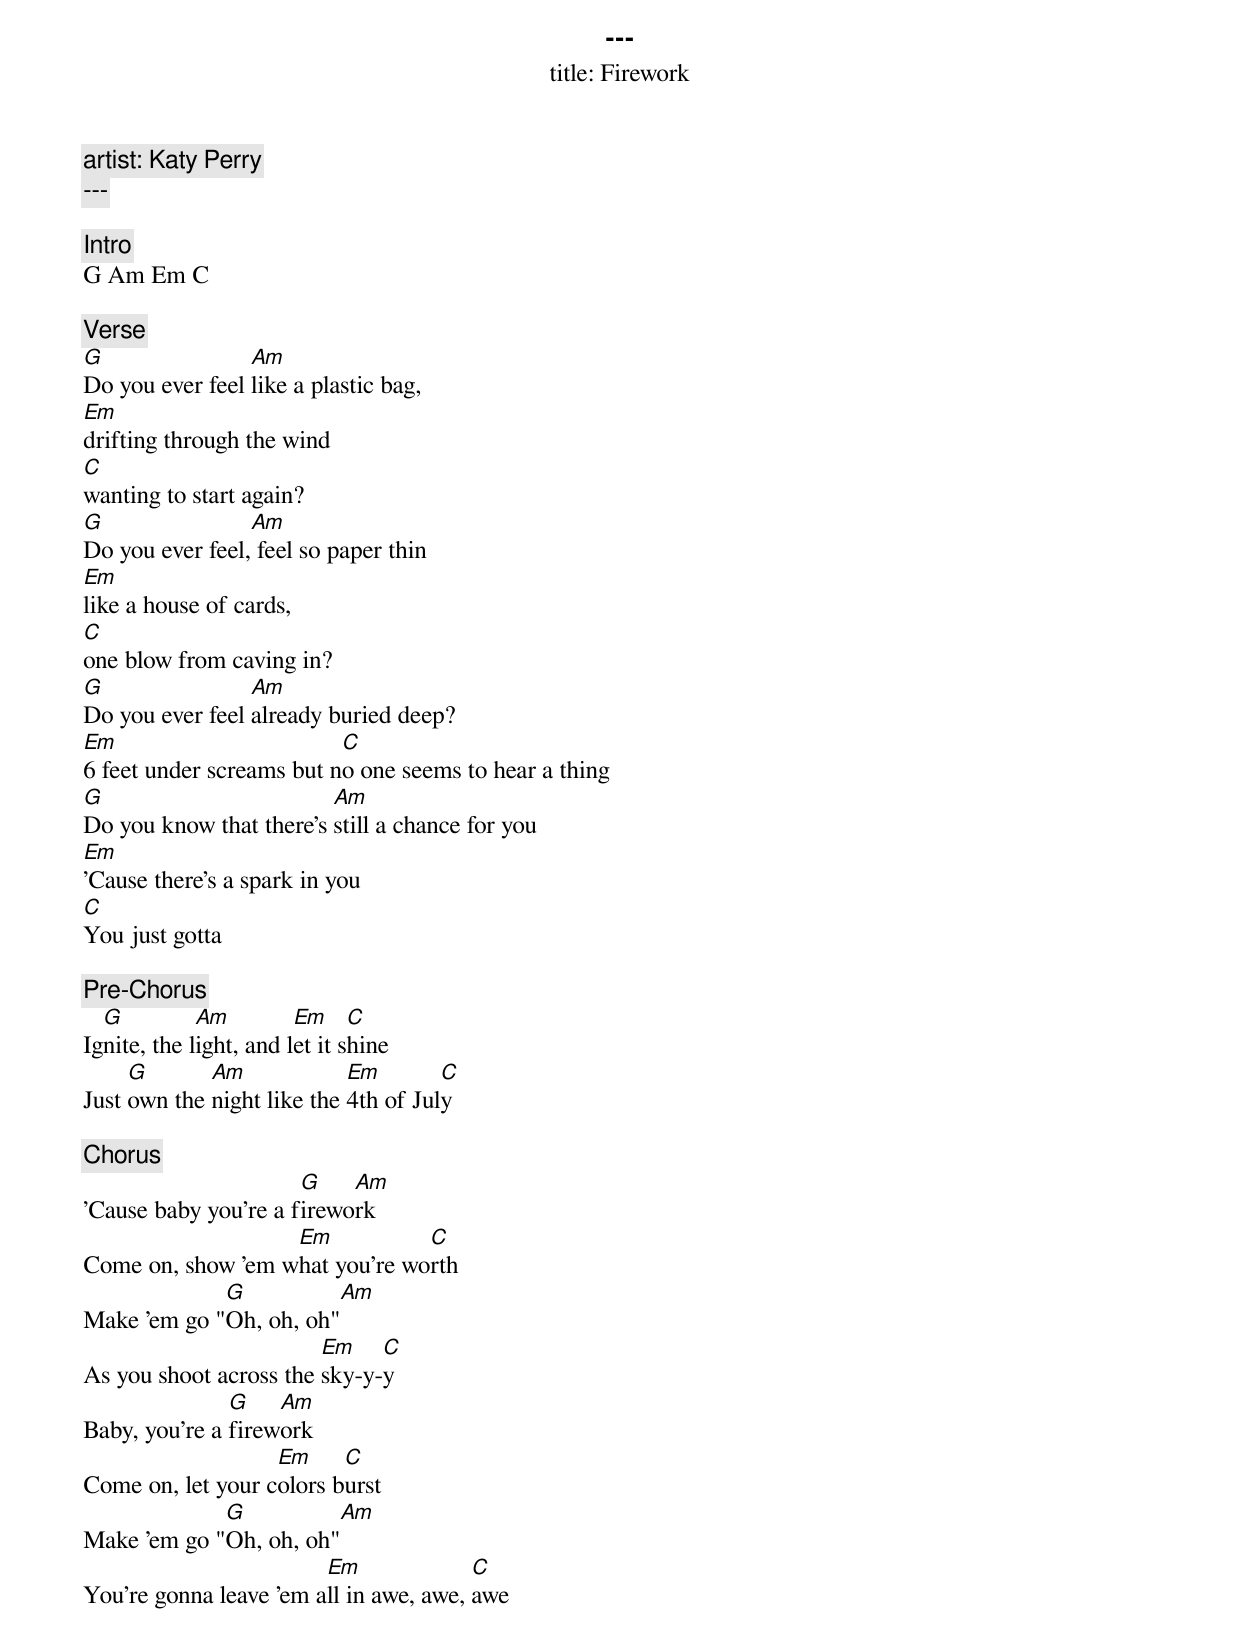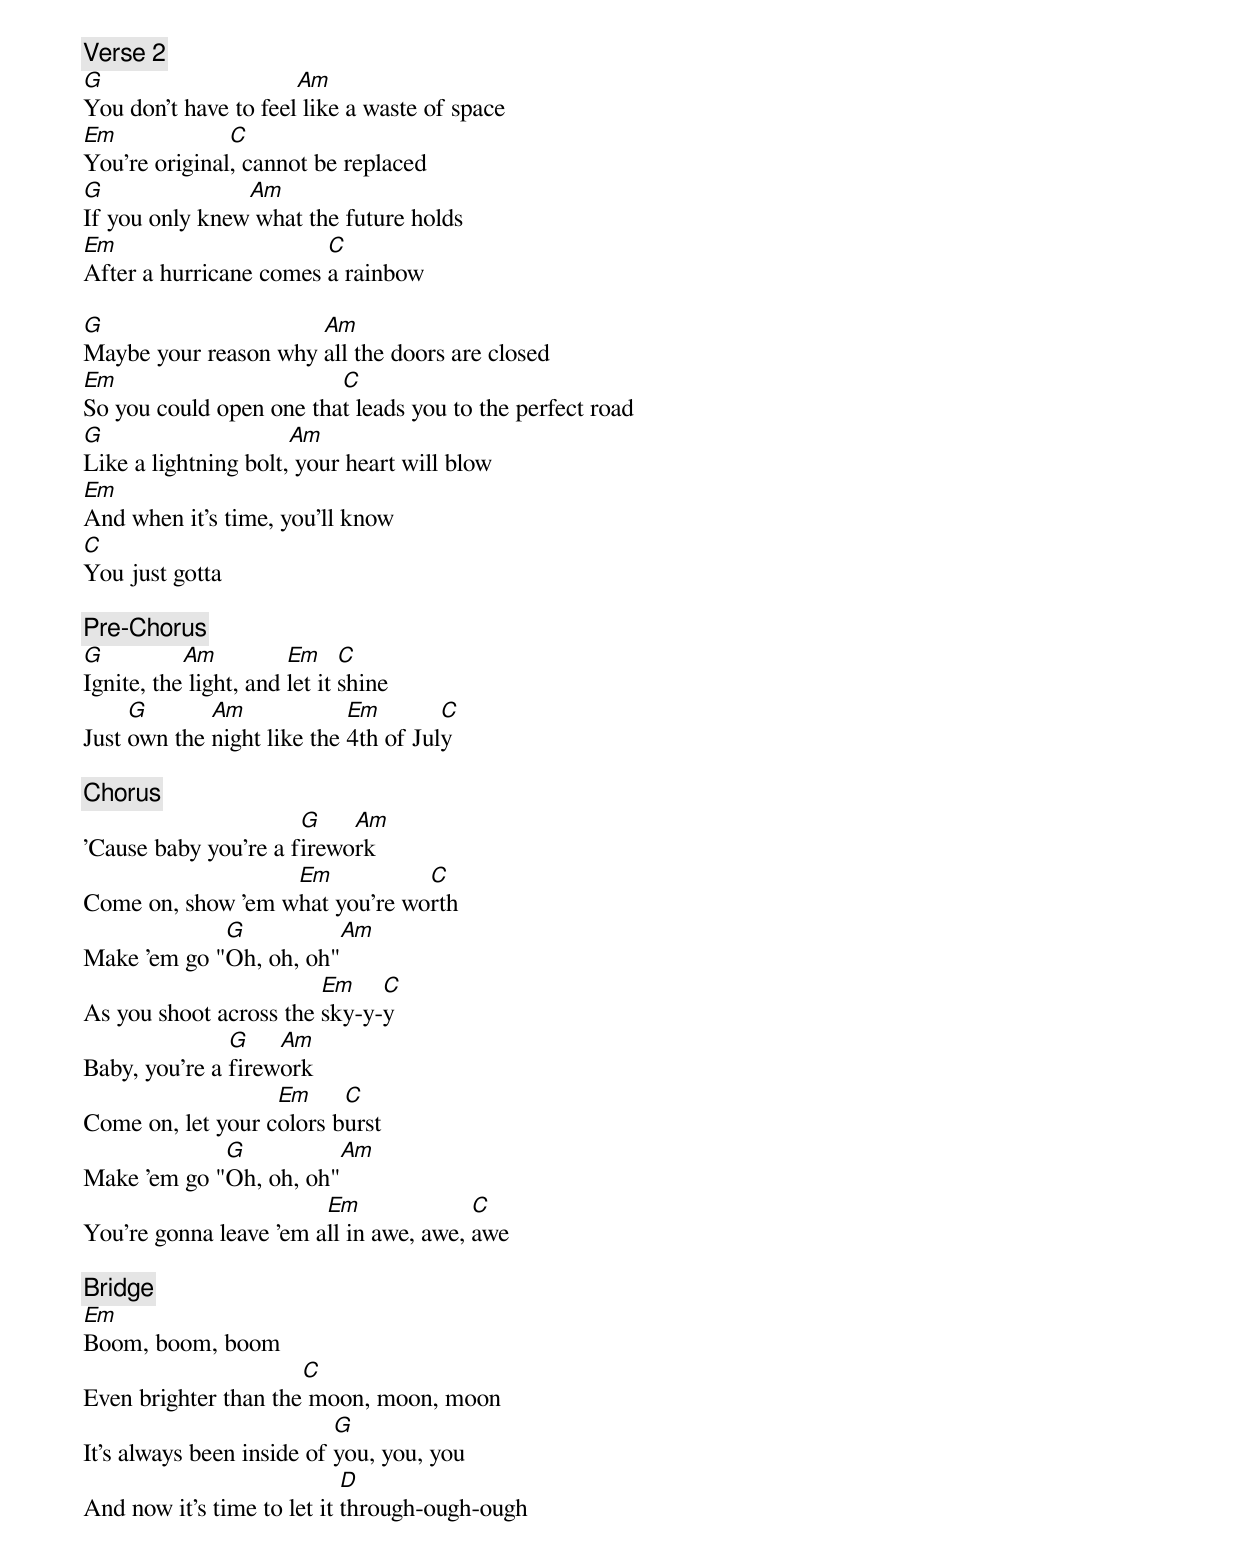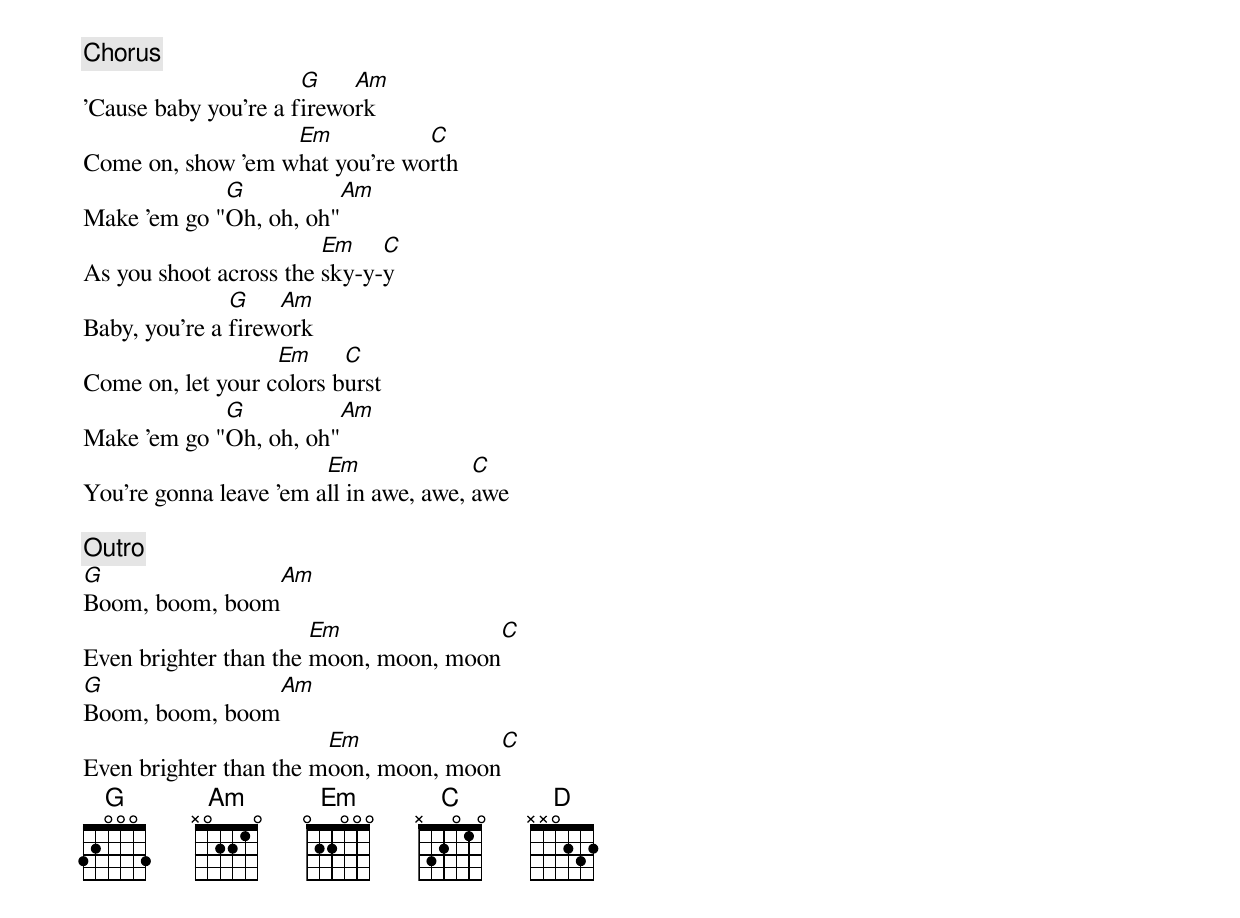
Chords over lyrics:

---
title: Firework
artist: Katy Perry
---

[Intro]
G Am Em C

[Verse]
G                Am
Do you ever feel like a plastic bag,
Em
drifting through the wind
C
wanting to start again?
G                Am
Do you ever feel, feel so paper thin
Em
like a house of cards,
C
one blow from caving in?
G                Am
Do you ever feel already buried deep?
Em                        C
6 feet under screams but no one seems to hear a thing
G                        Am
Do you know that there's still a chance for you
Em
'Cause there's a spark in you
C
You just gotta

[Pre-Chorus]
  G          Am         Em     C
Ignite, the light, and let it shine
     G       Am             Em        C
Just own the night like the 4th of July

[Chorus]
                      G    Am
'Cause baby you're a firework
                   Em           C
Come on, show 'em what you're worth
             G          Am
Make 'em go "Oh, oh, oh"
                        Em    C
As you shoot across the sky-y-y
               G    Am
Baby, you're a firework
                   Em     C
Come on, let your colors burst
             G          Am
Make 'em go "Oh, oh, oh"
                        Em              C
You're gonna leave 'em all in awe, awe, awe

[Verse 2]
G                     Am
You don't have to feel like a waste of space
Em             C
You're original, cannot be replaced
G               Am
If you only knew what the future holds
Em                      C
After a hurricane comes a rainbow

G                     Am
Maybe your reason why all the doors are closed
Em                       C
So you could open one that leads you to the perfect road
G                     Am
Like a lightning bolt, your heart will blow
Em
And when it's time, you'll know
C
You just gotta

[Pre-Chorus]
G          Am          Em     C
Ignite, the light, and let it shine
     G       Am             Em        C
Just own the night like the 4th of July

[Chorus]
                      G    Am
'Cause baby you're a firework
                   Em           C
Come on, show 'em what you're worth
             G          Am
Make 'em go "Oh, oh, oh"
                        Em    C
As you shoot across the sky-y-y
               G    Am
Baby, you're a firework
                   Em     C
Come on, let your colors burst
             G          Am
Make 'em go "Oh, oh, oh"
                        Em              C
You're gonna leave 'em all in awe, awe, awe

[Bridge]
Em
Boom, boom, boom
                      C
Even brighter than the moon, moon, moon
                           G
It's always been inside of you, you, you
                            D
And now it's time to let it through-ough-ough

[Chorus]
                      G    Am
'Cause baby you're a firework
                   Em           C
Come on, show 'em what you're worth
             G          Am
Make 'em go "Oh, oh, oh"
                        Em    C
As you shoot across the sky-y-y
               G    Am
Baby, you're a firework
                   Em     C
Come on, let your colors burst
             G          Am
Make 'em go "Oh, oh, oh"
                        Em              C
You're gonna leave 'em all in awe, awe, awe

[Outro]
G               Am
Boom, boom, boom
                       Em              C
Even brighter than the moon, moon, moon
G               Am
Boom, boom, boom
                        Em             C
Even brighter than the moon, moon, moon
